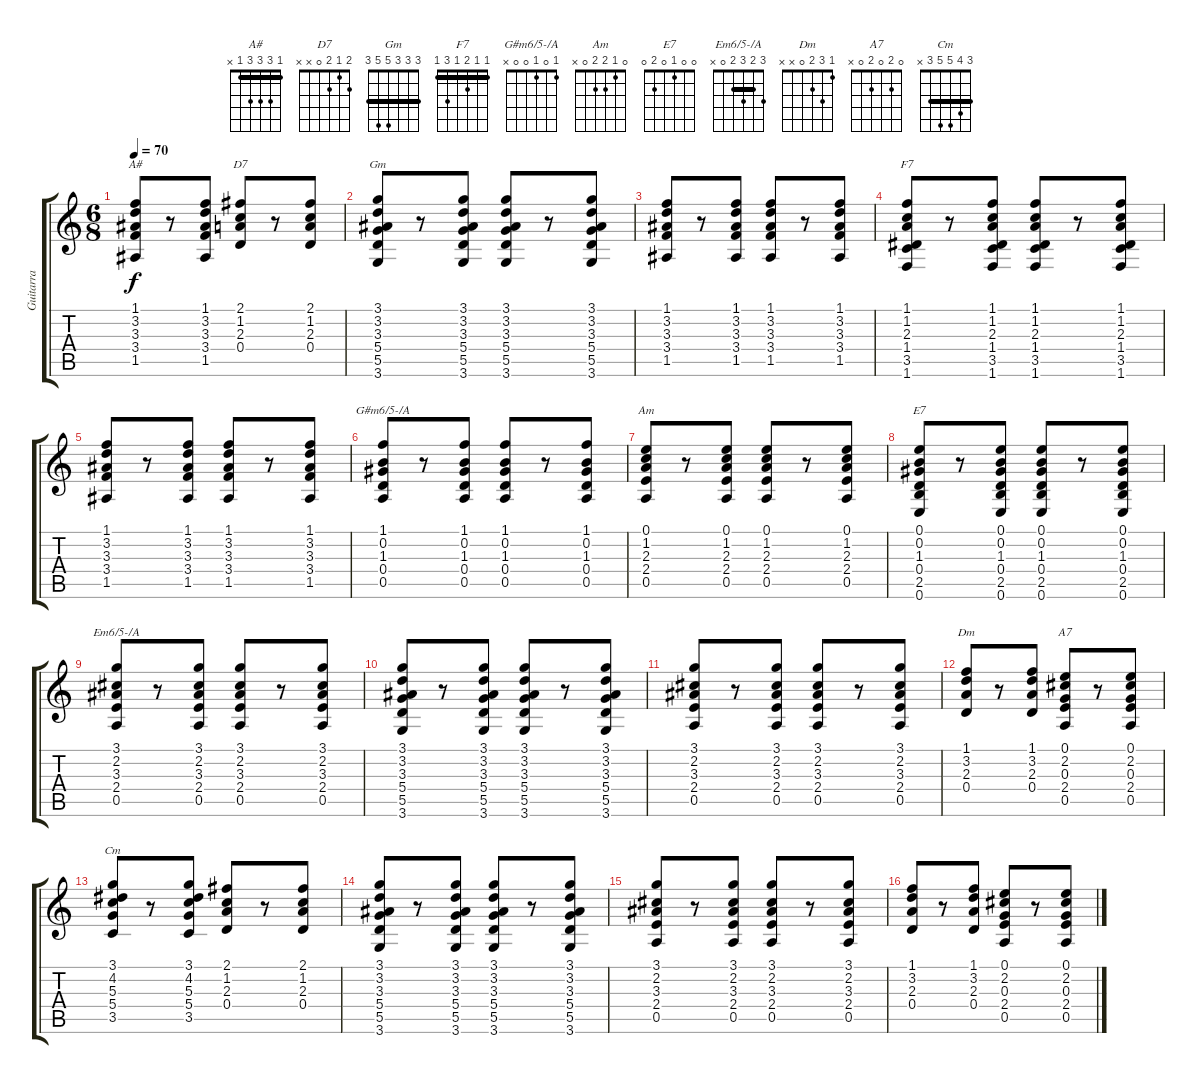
\track ("Guitarra" "Guitarra") {instrument acousticguitarnylon}
\staff {score tabs}
\tuning (E4 B3 G3 D3 A2 E2) {hide}
\chord ("A#" 1 3 3 3 1 x) {barre 1}
\chord ("D7" 2 1 2 0 x x)
\chord ("Gm" 3 3 3 5 5 3) {barre 3}
\chord ("F7" 1 1 2 1 3 1) {barre 1}
\chord ("G#m6/5-/A" 1 0 1 0 0 x)
\chord ("Am" 0 1 2 2 0 x)
\chord ("E7" 0 0 1 0 2 0)
\chord ("Em6/5-/A" 3 2 3 2 0 x) {barre 2}
\chord ("Dm" 1 3 2 0 x x)
\chord ("A7" 0 2 0 2 0 x)
\chord ("Cm" 3 4 5 5 3 x) {barre 3}
\ts (6 8)
\tempo 70
\clef g2
\ks c
(1.1 3.2 3.3 3.4 1.5).8{ch "A#" dy f} r.8 (1.1 3.2 3.3 3.4 1.5).8 (2.1 1.2 2.3 0.4).8{ch "D7"} r.8 (2.1 1.2 2.3 0.4).8 |
(3.1 3.2 3.3 5.4 5.5 3.6).8{ch "Gm"} r.8 (3.1 3.2 3.3 5.4 5.5 3.6).8 (3.1 3.2 3.3 5.4 5.5 3.6).8 r.8 (3.1 3.2 3.3 5.4 5.5 3.6).8 |
(1.1 3.2 3.3 3.4 1.5).8 r.8 (1.1 3.2 3.3 3.4 1.5).8 (1.1 3.2 3.3 3.4 1.5).8 r.8 (1.1 3.2 3.3 3.4 1.5).8 |
(1.1 1.2 2.3 1.4 3.5 1.6).8{ch "F7"} r.8 (1.1 1.2 2.3 1.4 3.5 1.6).8 (1.1 1.2 2.3 1.4 3.5 1.6).8 r.8 (1.1 1.2 2.3 1.4 3.5 1.6).8 |
(1.1 3.2 3.3 3.4 1.5).8 r.8 (1.1 3.2 3.3 3.4 1.5).8 (1.1 3.2 3.3 3.4 1.5).8 r.8 (1.1 3.2 3.3 3.4 1.5).8 |
(1.1 0.2 1.3 0.4 0.5).8{ch "G#m6/5-/A"} r.8 (1.1 0.2 1.3 0.4 0.5).8 (1.1 0.2 1.3 0.4 0.5).8 r.8 (1.1 0.2 1.3 0.4 0.5).8 |
(0.1 1.2 2.3 2.4 0.5).8{ch "Am"} r.8 (0.1 1.2 2.3 2.4 0.5).8 (0.1 1.2 2.3 2.4 0.5).8 r.8 (0.1 1.2 2.3 2.4 0.5).8 |
(0.1 0.2 1.3 0.4 2.5 0.6).8{ch "E7"} r.8 (0.1 0.2 1.3 0.4 2.5 0.6).8 (0.1 0.2 1.3 0.4 2.5 0.6).8 r.8 (0.1 0.2 1.3 0.4 2.5 0.6).8 |
(3.1 2.2 3.3 2.4 0.5).8{ch "Em6/5-/A"} r.8 (3.1 2.2 3.3 2.4 0.5).8 (3.1 2.2 3.3 2.4 0.5).8 r.8 (3.1 2.2 3.3 2.4 0.5).8 |
(3.1 3.2 3.3 5.4 5.5 3.6).8 r.8 (3.1 3.2 3.3 5.4 5.5 3.6).8 (3.1 3.2 3.3 5.4 5.5 3.6).8 r.8 (3.1 3.2 3.3 5.4 5.5 3.6).8 |
(3.1 2.2 3.3 2.4 0.5).8 r.8 (3.1 2.2 3.3 2.4 0.5).8 (3.1 2.2 3.3 2.4 0.5).8 r.8 (3.1 2.2 3.3 2.4 0.5).8 |
(1.1 3.2 2.3 0.4).8{ch "Dm"} r.8 (1.1 3.2 2.3 0.4).8 (0.1 2.2 0.3 2.4 0.5).8{ch "A7"} r.8 (0.1 2.2 0.3 2.4 0.5).8 |
(3.1 4.2 5.3 5.4 3.5).8{ch "Cm"} r.8 (3.1 4.2 5.3 5.4 3.5).8 (2.1 1.2 2.3 0.4).8 r.8 (2.1 1.2 2.3 0.4).8 |
(3.1 3.2 3.3 5.4 5.5 3.6).8 r.8 (3.1 3.2 3.3 5.4 5.5 3.6).8 (3.1 3.2 3.3 5.4 5.5 3.6).8 r.8 (3.1 3.2 3.3 5.4 5.5 3.6).8 |
(3.1 2.2 3.3 2.4 0.5).8 r.8 (3.1 2.2 3.3 2.4 0.5).8 (3.1 2.2 3.3 2.4 0.5).8 r.8 (3.1 2.2 3.3 2.4 0.5).8 |
(1.1 3.2 2.3 0.4).8 r.8 (1.1 3.2 2.3 0.4).8 (0.1 2.2 0.3 2.4 0.5).8 r.8 (0.1 2.2 0.3 2.4 0.5).8
